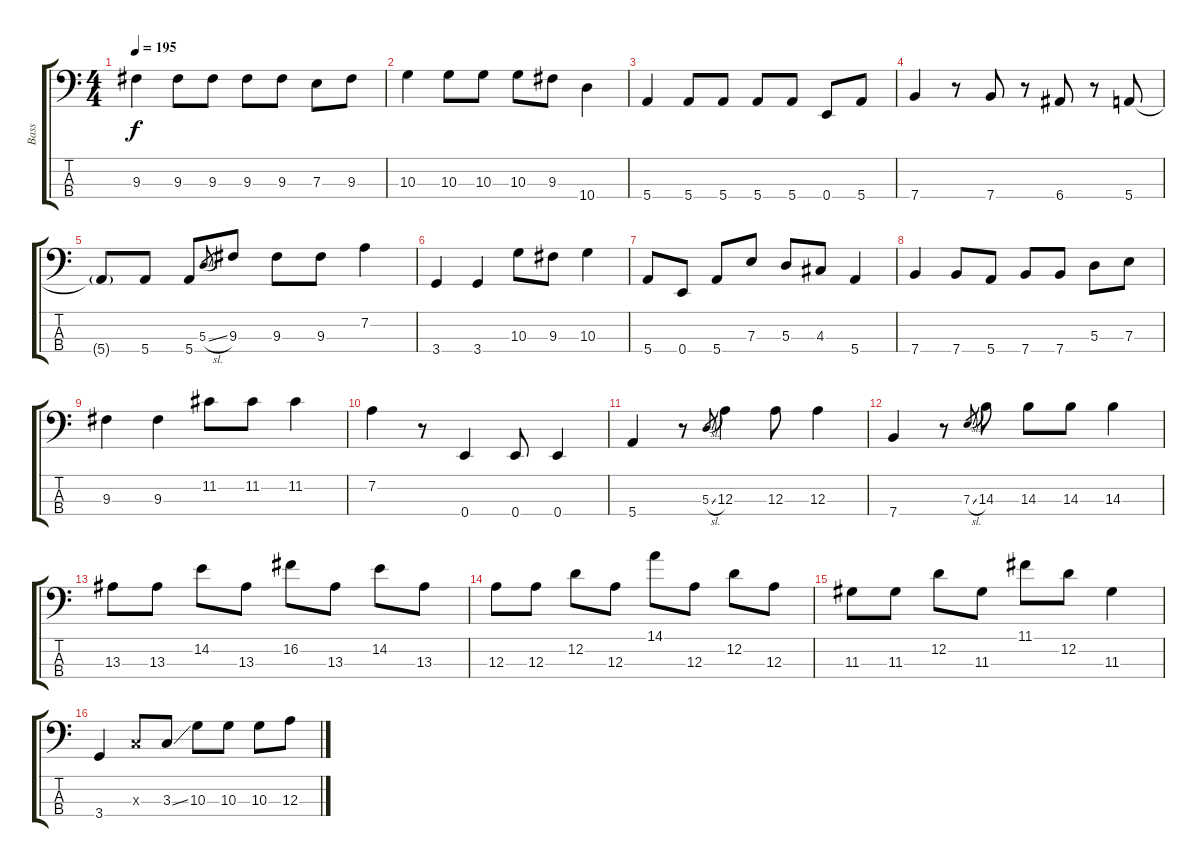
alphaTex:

\track ("Bass" "Bass") {instrument electricbassfinger}
\staff {score tabs}
\tuning (G2 D2 A1 E1) {hide}
\ts (4 4)
\tempo 195
\clef f4
\ks c
9.3.4{dy f} 9.3.8 9.3.8 9.3.8 9.3.8 7.3.8 9.3.8 |
10.3.4 10.3.8 10.3.8 10.3.8 9.3.8 10.4.4 |
5.4.4 5.4.8 5.4.8 5.4.8 5.4.8 0.4.8 5.4.8 |
7.4.4 r.8 7.4.8 r.8 6.4.8 r.8 5.4.8 |
5.4{g t}.8 5.4.8 5.4.8 5.3{sl}.8{gr} 9.3.8 9.3.8 9.3.8 7.2.4 |
3.4.4 3.4.4 10.3.8 9.3.8 10.3.4 |
5.4.8 0.4.8 5.4.8 7.3.8 5.3.8 4.3.8 5.4.4 |
7.4.4 7.4.8 5.4.8 7.4.8 7.4.8 5.3.8 7.3.8 |
9.3.4 9.3.4 11.2.8 11.2.8 11.2.4 |
7.2.4 r.8 0.4.4 0.4.8 0.4.4 |
5.4.4 r.8 5.3{sl}.8{gr} 12.3.4 12.3.8 12.3.4 |
7.4.4 r.8 7.3{sl}.8{gr} 14.3.8 14.3.8 14.3.8 14.3.4 |
13.3.8 13.3.8 14.2.8 13.3.8 16.2.8 13.3.8 14.2.8 13.3.8 |
12.3.8 12.3.8 12.2.8 12.3.8 14.1.8 12.3.8 12.2.8 12.3.8 |
11.3.8 11.3.8 12.2.8 11.3.8 11.1.8 12.2.8 11.3.4 |
3.4.4 3.3{x}.8 3.3{ss}.8 10.3.8 10.3.8 10.3.8 12.3.8
